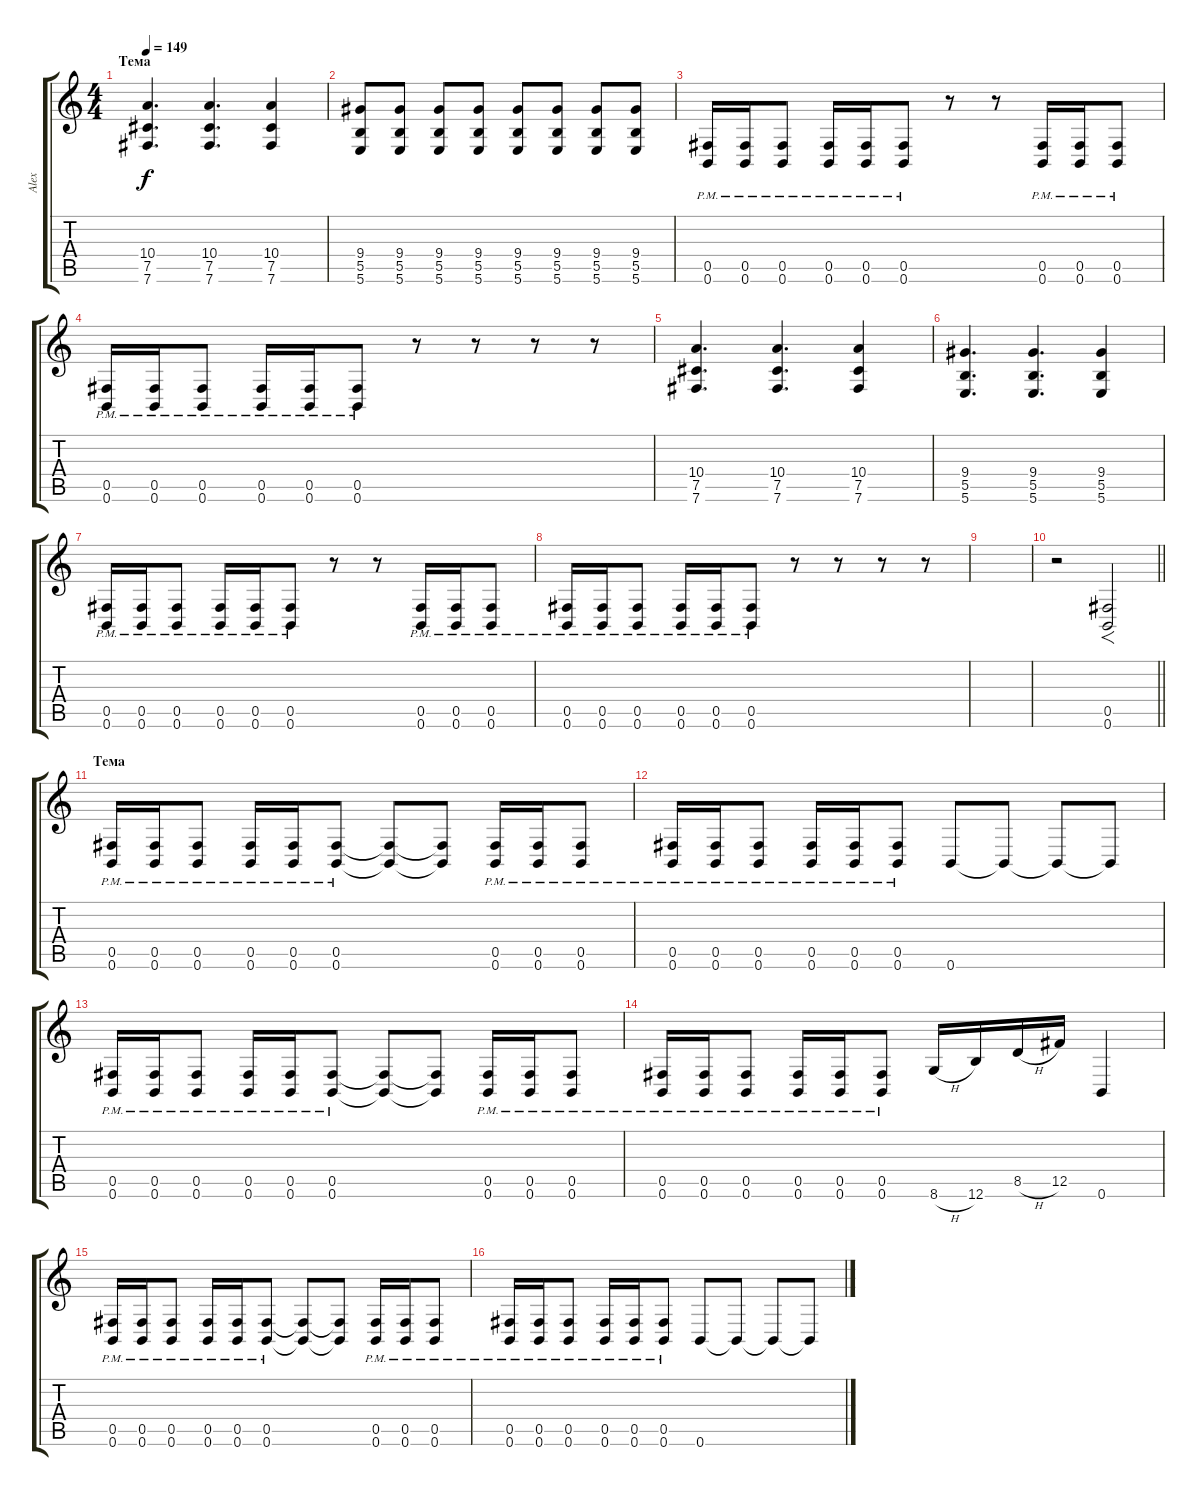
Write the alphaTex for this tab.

\track ("Alex" "Alex") {instrument distortionguitar}
\staff {score tabs}
\tuning (Db4 Ab3 E3 B2 Gb2 B1) {hide}
\ts (4 4)
\section ("" "Тема")
\tempo 149
\clef g2
\ks c
(10.4 7.5 7.6).4{d dy f} (10.4 7.5 7.6).4{d} (10.4 7.5 7.6).4 |
(9.4 5.5 5.6).8 (9.4 5.5 5.6).8 (9.4 5.5 5.6).8 (9.4 5.5 5.6).8 (9.4 5.5 5.6).8 (9.4 5.5 5.6).8 (9.4 5.5 5.6).8 (9.4 5.5 5.6).8 |
(0.5{pm} 0.6{pm}).16 (0.5{pm} 0.6{pm}).16 (0.5{pm} 0.6{pm}).8 (0.5{pm} 0.6{pm}).16 (0.5{pm} 0.6{pm}).16 (0.5{pm} 0.6{pm}).8 r.8 r.8 (0.5{pm} 0.6{pm}).16 (0.5{pm} 0.6{pm}).16 (0.5{pm} 0.6{pm}).8 |
(0.5{pm} 0.6{pm}).16 (0.5{pm} 0.6{pm}).16 (0.5{pm} 0.6{pm}).8 (0.5{pm} 0.6{pm}).16 (0.5{pm} 0.6{pm}).16 (0.5{pm} 0.6{pm}).8 r.8 r.8 r.8 r.8 |
(10.4 7.5 7.6).4{d} (10.4 7.5 7.6).4{d} (10.4 7.5 7.6).4 |
(9.4 5.5 5.6).4{d} (9.4 5.5 5.6).4{d} (9.4 5.5 5.6).4 |
(0.5{pm} 0.6{pm}).16 (0.5{pm} 0.6{pm}).16 (0.5{pm} 0.6{pm}).8 (0.5{pm} 0.6{pm}).16 (0.5{pm} 0.6{pm}).16 (0.5{pm} 0.6{pm}).8 r.8 r.8 (0.5{pm} 0.6{pm}).16 (0.5{pm} 0.6{pm}).16 (0.5{pm} 0.6{pm}).8 |
(0.5{pm} 0.6{pm}).16 (0.5{pm} 0.6{pm}).16 (0.5{pm} 0.6{pm}).8 (0.5{pm} 0.6{pm}).16 (0.5{pm} 0.6{pm}).16 (0.5{pm} 0.6{pm}).8 r.8 r.8 r.8 r.8 |
|
\barLineRight lightlight
r.2 (0.5 0.6).2{f} |
\section ("" "Тема")
(0.5{pm} 0.6{pm}).16 (0.5{pm} 0.6{pm}).16 (0.5{pm} 0.6{pm}).8 (0.5{pm} 0.6{pm}).16 (0.5{pm} 0.6{pm}).16 (0.5{pm} 0.6{pm}).8 (0.5{t} 0.6{t}).8 (0.5{t} 0.6{t}).8 (0.5{pm} 0.6{pm}).16 (0.5{pm} 0.6{pm}).16 (0.5{pm} 0.6{pm}).8 |
(0.5{pm} 0.6{pm}).16 (0.5{pm} 0.6{pm}).16 (0.5{pm} 0.6{pm}).8 (0.5{pm} 0.6{pm}).16 (0.5{pm} 0.6{pm}).16 (0.5{pm} 0.6{pm}).8 0.6.8 0.6{t}.8 0.6{t}.8 0.6{t}.8 |
(0.5{pm} 0.6{pm}).16 (0.5{pm} 0.6{pm}).16 (0.5{pm} 0.6{pm}).8 (0.5{pm} 0.6{pm}).16 (0.5{pm} 0.6{pm}).16 (0.5{pm} 0.6{pm}).8 (0.5{t} 0.6{t}).8 (0.5{t} 0.6{t}).8 (0.5{pm} 0.6{pm}).16 (0.5{pm} 0.6{pm}).16 (0.5{pm} 0.6{pm}).8 |
(0.5{pm} 0.6{pm}).16 (0.5{pm} 0.6{pm}).16 (0.5{pm} 0.6{pm}).8 (0.5{pm} 0.6{pm}).16 (0.5{pm} 0.6{pm}).16 (0.5{pm} 0.6{pm}).8 8.6{h}.16 12.6.16 8.5{h}.16 12.5.16 0.6.4 |
(0.5{pm} 0.6{pm}).16 (0.5{pm} 0.6{pm}).16 (0.5{pm} 0.6{pm}).8 (0.5{pm} 0.6{pm}).16 (0.5{pm} 0.6{pm}).16 (0.5{pm} 0.6{pm}).8 (0.5{t} 0.6{t}).8 (0.5{t} 0.6{t}).8 (0.5{pm} 0.6{pm}).16 (0.5{pm} 0.6{pm}).16 (0.5 0.6{pm}).8 |
(0.5{pm} 0.6{pm}).16 (0.5{pm} 0.6{pm}).16 (0.5{pm} 0.6{pm}).8 (0.5{pm} 0.6{pm}).16 (0.5{pm} 0.6{pm}).16 (0.5{pm} 0.6{pm}).8 0.6.8 0.6{t}.8 0.6{t}.8 0.6{t}.8
